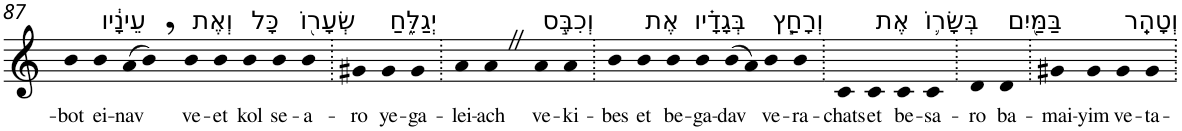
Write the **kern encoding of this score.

**kern	**text
*part1	*part1
*staff1	*staff1
*I"Piano	*
*I'Pno	*
!!LO:PB:g=z
*clefG2	*
*k[]	*
=87	=87
!	!LO:LY:b
4b	-bot
!LO:TX:a:t=עֵינָ֔יו	!
!	!LO:LY:b
4b	ei-
!	!LO:LY:b
(>8a	-nav
8b,)	.
!LO:TX:a:t=וְאֶת	!
!	!LO:LY:b
4b	ve-
!	!LO:LY:b
4b	-et
!LO:TX:a:t=כָּל	!
!	!LO:LY:b
4b	kol
!LO:TX:a:t=שְׂעָר֖וֹ	!
!	!LO:LY:b
4b	se-
!	!LO:LY:b
4b	-a-
=88.	=88.
!	!LO:LY:b
4g#X	-ro
!LO:TX:a:t=יְגַלֵּ֑חַ	!
!	!LO:LY:b
4g#	ye-
!	!LO:LY:b
4g#	-ga-
=89.	=89.
!	!LO:LY:b
4a	-lei-
!	!LO:LY:b
4aZ	-ach
!LO:TX:a:t=וְכִבֶּ֣ס	!
!	!LO:LY:b
4a	ve-
!	!LO:LY:b
4a	-ki-
=90.	=90.
!	!LO:LY:b
4b	-bes
!LO:TX:a:t=אֶת	!
!	!LO:LY:b
4b	et
!LO:TX:a:t=בְּגָדָ֗יו	!
!	!LO:LY:b
4b	be-
!	!LO:LY:b
4b	-ga-
!	!LO:LY:b
(>8b	-dav
8a)	.
!LO:TX:a:t=וְרָחַ֧ץ	!
!	!LO:LY:b
4b	ve-
!	!LO:LY:b
4b	-ra-
=91.	=91.
!	!LO:LY:b
4c	-chats
!LO:TX:a:t=אֶת	!
!	!LO:LY:b
4c	et
!LO:TX:a:t=בְּשָׂר֛וֹ	!
!	!LO:LY:b
4c	be-
!	!LO:LY:b
4c	-sa-
=92.	=92.
!	!LO:LY:b
4d	-ro
!LO:TX:a:t=בַּמַּ֖יִם	!
!	!LO:LY:b
4d	ba-
=93.	=93.
!	!LO:LY:b
4g#X	-mai-
!	!LO:LY:b
4g#	-yim
!LO:TX:a:t=וְטָהֵֽר	!
!	!LO:LY:b
4g#	ve-
!	!LO:LY:b
4g#	-ta-
=.	=.
*-	*-
